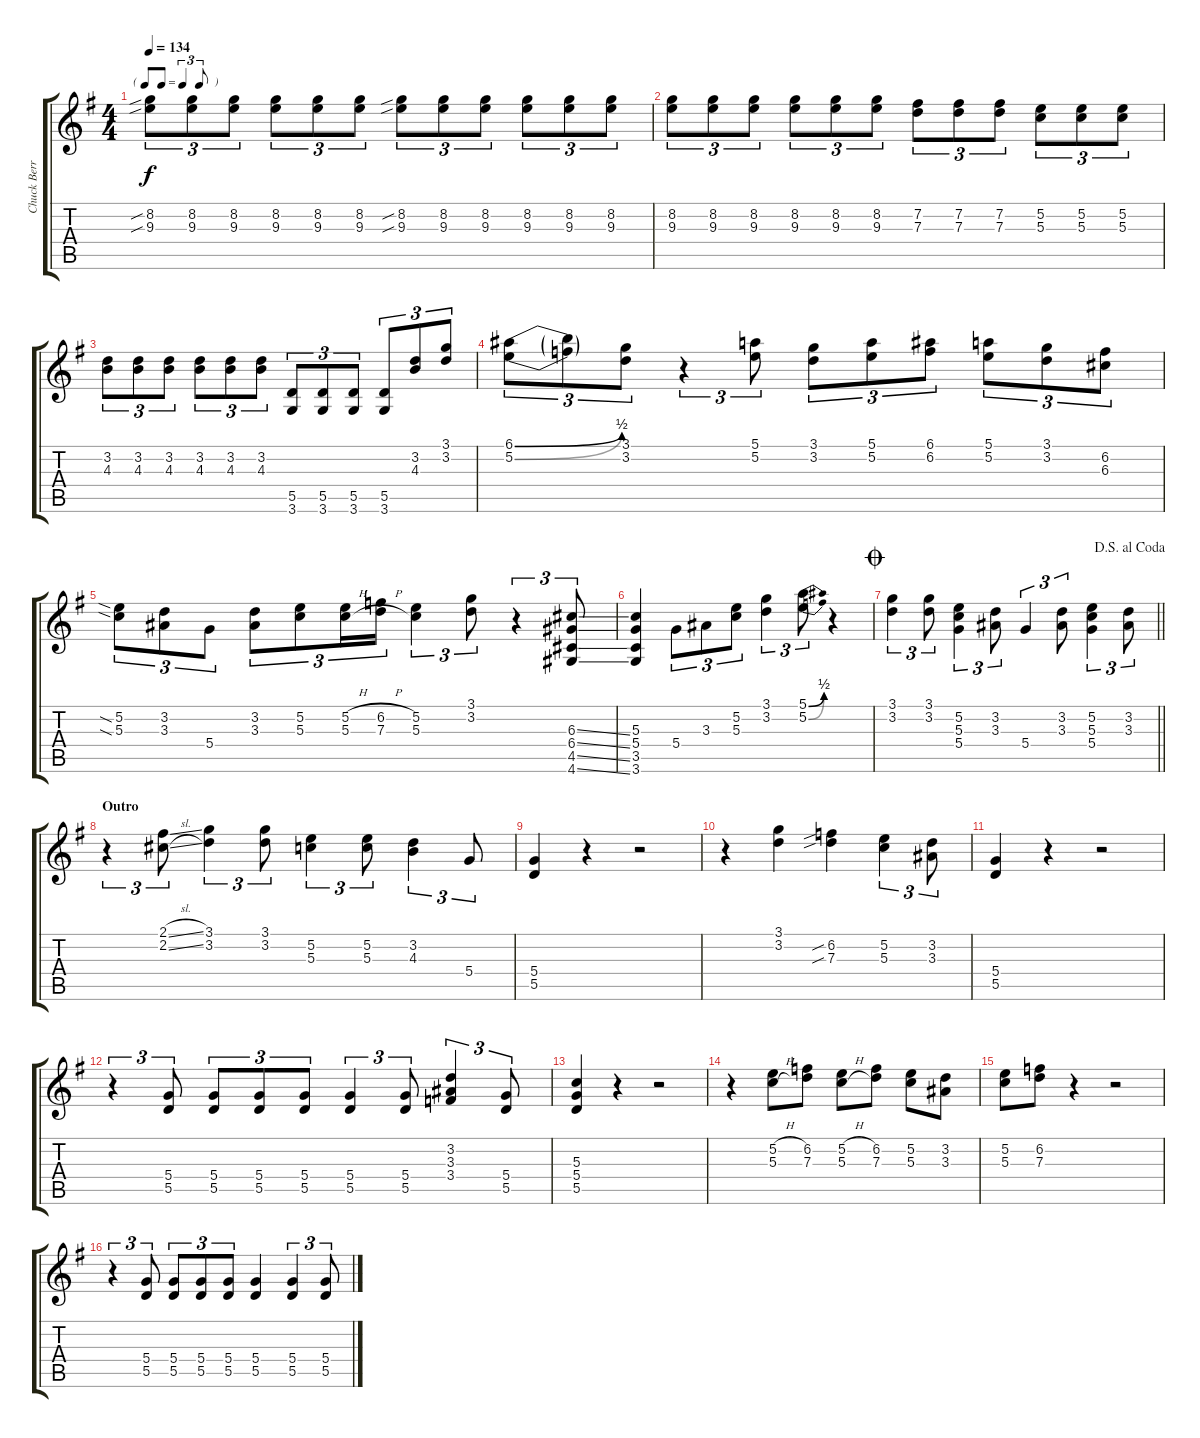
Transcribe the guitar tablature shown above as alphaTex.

\track ("Chuck Berry - Clean Electric Guitar" "Chuck Berr") {instrument electricguitarclean}
\staff {score tabs}
\tuning (E4 B3 G3 D3 A2 E2) {hide}
\ts (4 4)
\tf triplet8th
\tempo 134
\clef g2
\ks g
(8.2{sib} 9.3{sib}).8{tu (3 2) dy f} (8.2 9.3).8{tu (3 2)} (8.2 9.3).8{tu (3 2)} (8.2 9.3).8{tu (3 2)} (8.2 9.3).8{tu (3 2)} (8.2 9.3).8{tu (3 2)} (8.2{sib} 9.3{sib}).8{tu (3 2)} (8.2 9.3).8{tu (3 2)} (8.2 9.3).8{tu (3 2)} (8.2 9.3).8{tu (3 2)} (8.2 9.3).8{tu (3 2)} (8.2 9.3).8{tu (3 2)} |
(8.2 9.3).8{tu (3 2)} (8.2 9.3).8{tu (3 2)} (8.2 9.3).8{tu (3 2)} (8.2 9.3).8{tu (3 2)} (8.2 9.3).8{tu (3 2)} (8.2 9.3).8{tu (3 2)} (7.2 7.3).8{tu (3 2)} (7.2 7.3).8{tu (3 2)} (7.2 7.3).8{tu (3 2)} (5.2 5.3).8{tu (3 2)} (5.2 5.3).8{tu (3 2)} (5.2 5.3).8{tu (3 2)} |
(3.2 4.3).8{tu (3 2)} (3.2 4.3).8{tu (3 2)} (3.2 4.3).8{tu (3 2)} (3.2 4.3).8{tu (3 2)} (3.2 4.3).8{tu (3 2)} (3.2 4.3).8{tu (3 2)} (5.5 3.6).8{tu (3 2)} (5.5 3.6).8{tu (3 2)} (5.5 3.6).8{tu (3 2)} (5.5 3.6).8{tu (3 2)} (3.2 4.3).8{tu (3 2)} (3.1 3.2).8{tu (3 2)} |
(6.1{be (bend 0 0 60 2)} 5.2{be (bend 0 0 60 2)}).8{tu (3 2)} (6.1{t} 5.2{t}).8{tu (3 2)} (3.1 3.2).8{tu (3 2)} r.4{tu (3 2)} (5.1 5.2).8{tu (3 2)} (3.1 3.2).8{tu (3 2)} (5.1 5.2).8{tu (3 2)} (6.1 6.2).8{tu (3 2)} (5.1 5.2).8{tu (3 2)} (3.1 3.2).8{tu (3 2)} (6.2 6.3).8{tu (3 2)} |
(5.2{sia} 5.3{sia}).8{tu (3 2)} (3.2 3.3).8{tu (3 2)} 5.4.8{tu (3 2)} (3.2 3.3).8{tu (3 2)} (5.2 5.3).8{tu (3 2)} (5.2{h} 5.3{h}).16{tu (3 2)} (6.2{h} 7.3{h}).16{tu (3 2)} (5.2 5.3).4{tu (3 2)} (3.1 3.2).8{tu (3 2)} r.4{tu (3 2)} (6.3{ss} 6.4{ss} 4.5{ss} 4.6{ss}).8{tu (3 2)} |
(5.3 5.4 3.5 3.6).4 5.4.8{tu (3 2)} 3.3.8{tu (3 2)} (5.2 5.3).8{tu (3 2)} (3.1 3.2).4{tu (3 2)} (5.1{be (bend 0 0 60 2)} 5.2{be (bend 0 0 60 2)}).8{tu (3 2)} r.4 |
\jump coda
\jump dalsegnoalcoda
\barLineRight lightlight
(3.1 3.2).4{tu (3 2)} (3.1 3.2).8{tu (3 2)} (5.2 5.3 5.4).4{tu (3 2)} (3.2 3.3).8{tu (3 2)} 5.4.4{tu (3 2)} (3.2 3.3).8{tu (3 2)} (5.2 5.3 5.4).4{tu (3 2)} (3.2 3.3).8{tu (3 2)} |
\section ("" "Outro")
r.4{tu (3 2)} (2.1{sl} 2.2{sl}).8{tu (3 2)} (3.1 3.2).4{tu (3 2)} (3.1 3.2).8{tu (3 2)} (5.2 5.3).4{tu (3 2)} (5.2 5.3).8{tu (3 2)} (3.2 4.3).4{tu (3 2)} 5.4.8{tu (3 2)} |
(5.4 5.5).4 r.4 r.2 |
r.4 (3.1 3.2).4 (6.2{sib} 7.3{sib}).4 (5.2 5.3).4{tu (3 2)} (3.2 3.3).8{tu (3 2)} |
(5.4 5.5).4 r.4 r.2 |
r.4{tu (3 2)} (5.4 5.5).8{tu (3 2)} (5.4 5.5).8{tu (3 2)} (5.4 5.5).8{tu (3 2)} (5.4 5.5).8{tu (3 2)} (5.4 5.5).4{tu (3 2)} (5.4 5.5).8{tu (3 2)} (3.2 3.3 3.4).4{tu (3 2)} (5.4 5.5).8{tu (3 2)} |
(5.3 5.4 5.5).4 r.4 r.2 |
r.4 (5.2{h} 5.3{h}).8 (6.2 7.3).8 (5.2{h} 5.3{h}).8 (6.2 7.3).8 (5.2 5.3).8 (3.2 3.3).8 |
(5.2 5.3).8 (6.2 7.3).8 r.4 r.2 |
r.4{tu (3 2)} (5.4 5.5).8{tu (3 2)} (5.4 5.5).8{tu (3 2)} (5.4 5.5).8{tu (3 2)} (5.4 5.5).8{tu (3 2)} (5.4 5.5).4 (5.4 5.5).4{tu (3 2)} (5.4 5.5).8{tu (3 2)}
